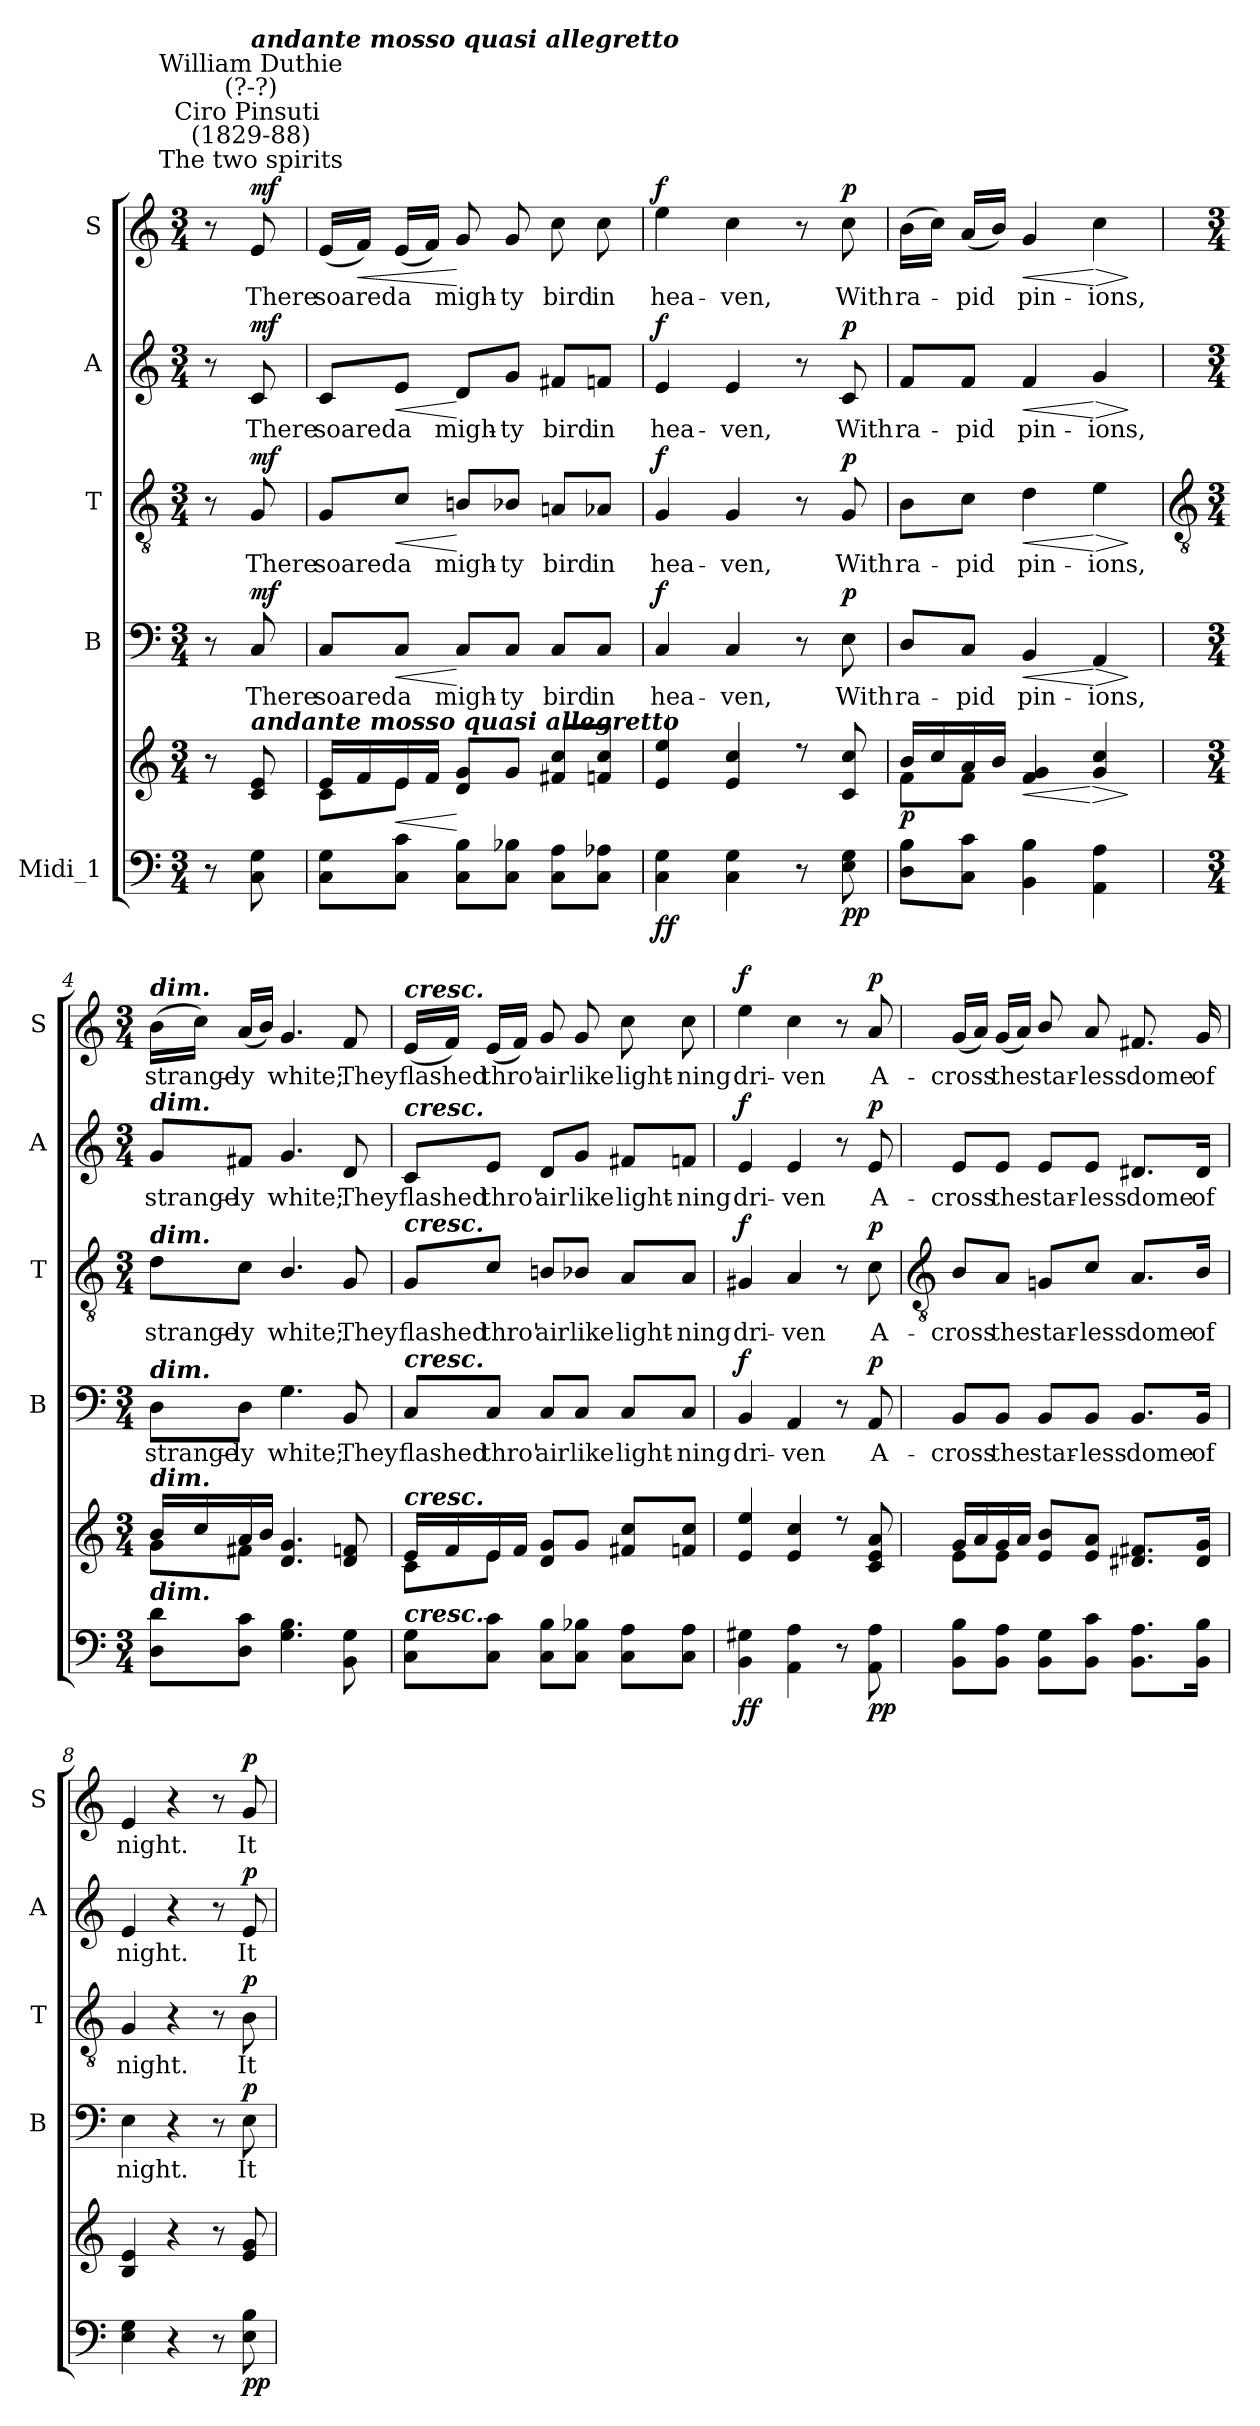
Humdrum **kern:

**kern	**kern	**dynam	**kern	**text	**dynam	**kern	**text	**dynam	**kern	**text	**dynam	**kern	**text	**dynam
*part5	*part5	*part5	*part4	*part4	*part4	*part3	*part3	*part3	*part2	*part2	*part2	*part1	*part1	*part1
*staff6	*staff5	*staff5/6	*staff4	*staff4	*staff4	*staff3	*staff3	*staff3	*staff2	*staff2	*staff2	*staff1	*staff1	*staff1
*I"Midi_1	*	*	*I"B	*	*	*I"T	*	*	*I"A	*	*	*I"S	*	*
*	*	*	*I'B	*	*	*I'T	*	*	*I'A	*	*	*I'S	*	*
*clefF4	*clefG2	*	*clefF4	*	*	*clefGv2	*	*	*clefG2	*	*	*clefG2	*	*
*k[]	*k[]	*	*k[]	*	*	*k[]	*	*	*k[]	*	*	*k[]	*	*
*C:	*C:	*	*C:	*	*	*C:	*	*	*C:	*	*	*C:	*	*
*M3/4	*M3/4	*	*M3/4	*	*	*M3/4	*	*	*M3/4	*	*	*M3/4	*	*
=	=	=	=	=	=	=	=	=	=	=	=	=	=	=
*	*^	*	*	*	*	*	*	*	*	*	*	*	*	*
8r	8r	4ryy	.	8r	.	.	8r	.	.	8r	.	.	8r	.	.
!	!	!	!	!	!	!	!	!	!	!	!	!	!LO:TX:a:cj:t=The two spirits	!	!
!	!	!	!	!	!	!	!	!	!	!	!	!	!LO:TX:a:cj:t=Ciro Pinsuti \n(1829-88)	!	!
!	!	!	!	!	!	!	!	!	!	!	!	!	!LO:TX:a:cj:t=William Duthie\n(?-?)	!	!
!	!	!	!	!	!	!	!	!	!	!	!	!	!LO:TX:a:Bi:t=andante mosso quasi allegretto	!	!
!	!LO:TX:a:Bi:t=andante mosso quasi allegretto	!	!	!	!	!	!	!	!	!	!	!	!	!	!
!	!	!	!LO:DY:b=2	!	!LO:LY:b	!	!	!LO:LY:b	!	!	!LO:LY:b	!	!	!LO:LY:b	!
!	!	!	!LO:DY:n=1:b	!	!	!LO:DY:b	!	!	!LO:DY:b	!	!	!LO:DY:b	!	!	!LO:DY:b
8C 8G	8c 8e	.	mf mf	8C	There	mf	8G	There	mf	8c	There	mf	8e	There	mf
=1	=1	=1	=1	=1	=1	=1	=1	=1	=1	=1	=1	=1	=1	=1	=1
!	!	!	!	!	!LO:LY:b	!	!	!LO:LY:b	!	!	!LO:LY:b	!	!	!LO:LY:b	!
8C 8GL	16eLL	8c\L	.	8C/L	soared	.	8G/L	soared	.	8c/L	soared	.	(<16eLL	soared	.
!	!	!	!	!	!	!	!	!	!	!	!	!	!	!	!LO:HP:b
.	16f	.	.	.	.	.	.	.	.	.	.	.	16fJJ)	.	<
!	!	!	!LO:HP:b	!	!LO:LY:b	!LO:HP:b	!	!LO:LY:b	!LO:HP:b	!	!LO:LY:b	!LO:HP:b	!	!LO:LY:b	!
8C 8cJ	16e	8e\J	<	8C/J	a	<	8c/J	a	<	8e/J	a	<	(<16eLL	a	.
.	16fJJ	.	.	.	.	.	.	.	.	.	.	.	16fJJ)	.	.
!	!	!	!	!	!LO:LY:b	!	!	!LO:LY:b	!	!	!LO:LY:b	!	!	!LO:LY:b	!
8C 8BL	8d 8gL	2ryy	[	8C/L	migh-	[	8Bn/L	migh-	[	8d/L	migh-	[	8g	migh-	[
!	!	!	!	!	!LO:LY:b	!	!	!LO:LY:b	!	!	!LO:LY:b	!	!	!LO:LY:b	!
8C 8B-XJ	8gJ	.	.	8C/J	-ty	.	8B-X/J	-ty	.	8g/J	-ty	.	8g	-ty	.
!	!	!	!	!	!LO:LY:b	!	!	!LO:LY:b	!	!	!LO:LY:b	!	!	!LO:LY:b	!
8C 8AL	8f#X 8ccL	.	.	8C/L	bird	.	8An/L	bird	.	8f#X/L	bird	.	8cc	bird	.
!	!	!	!	!	!LO:LY:b	!	!	!LO:LY:b	!	!	!LO:LY:b	!	!	!LO:LY:b	!
8C 8A-XJ	8fn 8ccJ	.	.	8C/J	in	.	8A-X/J	in	.	8fn/J	in	.	8cc	in	.
=2	=2	=2	=2	=2	=2	=2	=2	=2	=2	=2	=2	=2	=2	=2	=2
!	!	!	!LO:DY:b=2	!	!LO:LY:b	!	!	!LO:LY:b	!	!	!LO:LY:b	!	!	!LO:LY:b	!
!	!	!	!LO:DY:n=1:b	!	!	!LO:DY:b	!	!	!LO:DY:b	!	!	!LO:DY:b	!	!	!LO:DY:b
4C 4G	4e 4ee	2.ryy	f f	4C	hea-	f	4G	hea-	f	4e	hea-	f	4ee	hea-	f
!	!	!	!	!	!LO:LY:b	!	!	!LO:LY:b	!	!	!LO:LY:b	!	!	!LO:LY:b	!
4C 4G	4e 4cc	.	.	4C	-ven,	.	4G	-ven,	.	4e	-ven,	.	4cc	-ven,	.
8r	8r	.	.	8r	.	.	8r	.	.	8r	.	.	8r	.	.
!	!	!	!LO:DY:n=2:b=2	!	!LO:LY:b	!	!	!LO:LY:b	!	!	!LO:LY:b	!	!	!LO:LY:b	!
!	!	!	!LO:DY:n=3:b	!	!	!LO:DY:b	!	!	!LO:DY:b	!	!	!LO:DY:b	!	!	!LO:DY:b
8E 8G	8c 8cc	.	p p	8E	With	p	8G	With	p	8c	With	p	8cc	With	p
=3	=3	=3	=3	=3	=3	=3	=3	=3	=3	=3	=3	=3	=3	=3	=3
!	!	!	!LO:DY:b	!	!LO:LY:b	!	!	!LO:LY:b	!	!	!LO:LY:b	!	!	!LO:LY:b	!
8D 8BL	16b/LL	8f\L	p	8D/L	ra-	.	8B\L	ra-	.	8f/L	ra-	.	(>16bLL	ra-	.
.	16cc/	.	.	.	.	.	.	.	.	.	.	.	16ccJJ)	.	.
!	!	!	!	!	!LO:LY:b	!	!	!LO:LY:b	!	!	!LO:LY:b	!	!	!LO:LY:b	!
8C 8cJ	16a/	8f\J	.	8C/J	-pid	.	8c\J	-pid	.	8f/J	-pid	.	(<16aLL	pid	.
.	16b/JJ	.	.	.	.	.	.	.	.	.	.	.	16bJJ)	.	.
!	!	!	!LO:HP:b	!	!LO:LY:b	!LO:HP:b	!	!LO:LY:b	!LO:HP:b	!	!LO:LY:b	!LO:HP:b	!	!LO:LY:b	!LO:HP:b
4BB 4B	4f 4g	2ryy	<	4BB	pin-	<	4d	pin-	<	4f	pin-	<	4g	pin-	<
!	!	!	!LO:HP:n=1:b	!	!LO:LY:b	!LO:HP:n=1:b	!	!LO:LY:b	!LO:HP:n=1:b	!	!LO:LY:b	!LO:HP:n=1:b	!	!LO:LY:b	!LO:HP:n=1:b
4AA 4A	4g 4cc	.	[ >	4AA	-ions,	[ >	4e	-ions,	[ >	4g	-ions,	[ >	4cc	-ions,	[ >
*	*v	*v	*	*	*	*	*	*	*	*	*	*	*	*	*
.	.	]	.	.	]	.	.	]	.	.	]	.	.	]
!!LO:LB:g=z
=4	=4	=4	=4	=4	=4	=4	=4	=4	=4	=4	=4	=4	=4	=4
*	*	*	*	*	*	*clefGv2	*	*	*	*	*	*	*	*
*M3/4	*M3/4	*	*M3/4	*	*	*M3/4	*	*	*M3/4	*	*	*M3/4	*	*
*	*^	*	*	*	*	*	*	*	*	*	*	*	*	*
!	!	!	!	!	!	!	!	!	!	!	!	!	!LO:TX:a:Bi:t=dim.	!	!
!	!	!	!	!	!	!	!	!	!	!LO:TX:a:Bi:t=dim.	!	!	!	!	!
!	!	!	!	!	!	!	!LO:TX:a:Bi:t=dim.	!	!	!	!	!	!	!	!
!	!	!	!	!LO:TX:a:Bi:t=dim.	!	!	!	!	!	!	!	!	!	!	!
!	!LO:TX:a:Bi:t=dim.	!	!	!	!	!	!	!	!	!	!	!	!	!	!
!LO:TX:a:Bi:t=dim.	!	!	!	!	!	!	!	!	!	!	!	!	!	!	!
!	!	!	!	!	!LO:LY:b	!	!	!LO:LY:b	!	!	!LO:LY:b	!	!	!LO:LY:b	!
8D 8dL	16b/LL	8g\L	.	8D\L	strange-	.	8d\L	strange-	.	8g/L	strange-	.	(>16bLL	strange-	.
.	16cc/	.	.	.	.	.	.	.	.	.	.	.	16ccJJ)	.	.
!	!	!	!	!	!LO:LY:b	!	!	!LO:LY:b	!	!	!LO:LY:b	!	!	!LO:LY:b	!
8D 8cJ	16a/	8f#X\J	.	8D\J	-ly	.	8c\J	-ly	.	8f#X/J	-ly	.	(<16aLL	ly	.
.	16b/JJ	.	.	.	.	.	.	.	.	.	.	.	16bJJ)	.	.
!	!	!	!	!	!LO:LY:b	!	!	!LO:LY:b	!	!	!LO:LY:b	!	!	!LO:LY:b	!
4.G 4.B	4.d 4.g	2ryy	.	4.G	white;	.	4.B/	white;	.	4.g	white;	.	4.g	white;	.
!	!	!	!	!	!LO:LY:b	!	!	!LO:LY:b	!	!	!LO:LY:b	!	!	!LO:LY:b	!
8BB 8G	8d 8f	.	.	8BB	They	.	8G	They	.	8d	They	.	8f	They	.
=5	=5	=5	=5	=5	=5	=5	=5	=5	=5	=5	=5	=5	=5	=5	=5
!	!	!	!	!	!	!	!	!	!	!	!	!	!LO:TX:a:Bi:t=cresc.	!	!
!	!	!	!	!	!	!	!	!	!	!LO:TX:a:Bi:t=cresc.	!	!	!	!	!
!	!	!	!	!	!	!	!LO:TX:a:Bi:t=cresc.	!	!	!	!	!	!	!	!
!	!	!	!	!LO:TX:a:Bi:t=cresc.	!	!	!	!	!	!	!	!	!	!	!
!	!LO:TX:a:Bi:t=cresc.	!	!	!	!	!	!	!	!	!	!	!	!	!	!
!LO:TX:a:Bi:t=cresc.	!	!	!	!	!	!	!	!	!	!	!	!	!	!	!
!	!	!	!	!	!LO:LY:b	!	!	!LO:LY:b	!	!	!LO:LY:b	!	!	!LO:LY:b	!
8C 8GL	16eLL	8c\L	.	8C/L	flashed	.	8G/L	flashed	.	8c/L	flashed	.	(<16eLL	flashed	.
.	16f	.	.	.	.	.	.	.	.	.	.	.	16fJJ)	.	.
!	!	!	!	!	!LO:LY:b	!	!	!LO:LY:b	!	!	!LO:LY:b	!	!	!LO:LY:b	!
8C 8cJ	16e	8e\J	.	8C/J	thro'	.	8c/J	thro'	.	8e/J	thro'	.	(<16eLL	thro'	.
.	16fJJ	.	.	.	.	.	.	.	.	.	.	.	16fJJ)	.	.
!	!	!	!	!	!LO:LY:b	!	!	!LO:LY:b	!	!	!LO:LY:b	!	!	!LO:LY:b	!
8C 8BL	8d 8gL	2ryy	.	8C/L	air	.	8Bn/L	air	.	8d/L	air	.	8g	air	.
!	!	!	!	!	!LO:LY:b	!	!	!LO:LY:b	!	!	!LO:LY:b	!	!	!LO:LY:b	!
8C 8B-XJ	8gJ	.	.	8C/J	like	.	8B-X/J	like	.	8g/J	like	.	8g	like	.
!	!	!	!	!	!LO:LY:b	!	!	!LO:LY:b	!	!	!LO:LY:b	!	!	!LO:LY:b	!
8C 8AL	8f#X 8ccL	.	.	8C/L	light-	.	8A/L	light-	.	8f#X/L	light-	.	8cc	light-	.
!	!	!	!	!	!LO:LY:b	!	!	!LO:LY:b	!	!	!LO:LY:b	!	!	!LO:LY:b	!
8C 8AJ	8fn 8ccJ	.	.	8C/J	-ning	.	8A/J	-ning	.	8fn/J	-ning	.	8cc	-ning	.
=6	=6	=6	=6	=6	=6	=6	=6	=6	=6	=6	=6	=6	=6	=6	=6
!	!	!LO:N:vis=1	!LO:DY:b=2	!	!LO:LY:b	!	!	!LO:LY:b	!	!	!LO:LY:b	!	!	!LO:LY:b	!
!	!	!	!LO:DY:n=1:b	!	!	!LO:DY:b	!	!	!LO:DY:b	!	!	!LO:DY:b	!	!	!LO:DY:b
4BB 4G#X	4e 4ee	2.ryy	f f	4BB	dri-	f	4G#X	dri-	f	4e	dri-	f	4ee	dri-	f
!	!	!	!	!	!LO:LY:b	!	!	!LO:LY:b	!	!	!LO:LY:b	!	!	!LO:LY:b	!
4AA 4A	4e 4cc	.	.	4AA	-ven	.	4A	-ven	.	4e	-ven	.	4cc	-ven	.
8r	8r	.	.	8r	.	.	8r	.	.	8r	.	.	8r	.	.
!	!	!	!LO:DY:n=2:b=2	!	!LO:LY:b	!	!	!LO:LY:b	!	!	!LO:LY:b	!	!	!LO:LY:b	!
!	!	!	!LO:DY:n=3:b	!	!	!LO:DY:b	!	!	!LO:DY:b	!	!	!LO:DY:b	!	!	!LO:DY:b
8AA 8A	8c 8e 8a	.	p p	8AA	A-	p	8c	A-	p	8e	A-	p	8a	A-	p
!!LO:LB:g=z
=7	=7	=7	=7	=7	=7	=7	=7	=7	=7	=7	=7	=7	=7	=7	=7
*	*	*	*	*	*	*	*clefGv2	*	*	*	*	*	*	*	*
!	!	!	!	!	!LO:LY:b	!	!	!LO:LY:b	!	!	!LO:LY:b	!	!	!LO:LY:b	!
8BB 8BL	16gLL	8e\L	.	8BB/L	-cross	.	8B/L	-cross	.	8e/L	-cross	.	(<16gLL	-cross	.
.	16a	.	.	.	.	.	.	.	.	.	.	.	16aJJ)	.	.
!	!	!	!	!	!LO:LY:b	!	!	!LO:LY:b	!	!	!LO:LY:b	!	!	!LO:LY:b	!
8BB 8AJ	16g	8e\J	.	8BB/J	the	.	8A/J	the	.	8e/J	the	.	(<16gLL	the	.
.	16aJJ	.	.	.	.	.	.	.	.	.	.	.	16aJJ)	.	.
!	!	!	!	!	!LO:LY:b	!	!	!LO:LY:b	!	!	!LO:LY:b	!	!	!LO:LY:b	!
8BB 8GL	8e 8bL	2ryy	.	8BB/L	star-	.	8Gn/L	star-	.	8e/L	star-	.	8b/	star-	.
!	!	!	!	!	!LO:LY:b	!	!	!LO:LY:b	!	!	!LO:LY:b	!	!	!LO:LY:b	!
8BB 8cJ	8e 8aJ	.	.	8BB/J	-less	.	8c/J	-less	.	8e/J	-less	.	8a	-less	.
!	!	!	!	!	!LO:LY:b	!	!	!LO:LY:b	!	!	!LO:LY:b	!	!	!LO:LY:b	!
8.BB 8.AL	8.d#X 8.f#XL	.	.	8.BB/L	dome	.	8.A/L	dome	.	8.d#X/L	dome	.	8.f#X	dome	.
!	!	!	!	!	!LO:LY:b	!	!	!LO:LY:b	!	!	!LO:LY:b	!	!	!LO:LY:b	!
16BB 16BJ	16d# 16gJ	.	.	16BB/Jk	of	.	16B/Jk	of	.	16d#/Jk	of	.	16g	of	.
*	*v	*v	*	*	*	*	*	*	*	*	*	*	*	*	*
=8	=8	=8	=8	=8	=8	=8	=8	=8	=8	=8	=8	=8	=8	=8
!	!	!	!	!LO:LY:b	!	!	!LO:LY:b	!	!	!LO:LY:b	!	!	!LO:LY:b	!
4E 4G	4B 4e	.	4E	night.	.	4G	night.	.	4e	night.	.	4e	night.	.
4r	4r	.	4r	.	.	4r	.	.	4r	.	.	4r	.	.
8r	8r	.	8r	.	.	8r	.	.	8r	.	.	8r	.	.
!	!	!LO:DY:b=2	!	!LO:LY:b	!	!	!LO:LY:b	!	!	!LO:LY:b	!	!	!LO:LY:b	!
!	!	!LO:DY:n=1:b	!	!	!LO:DY:b	!	!	!LO:DY:b	!	!	!LO:DY:b	!	!	!LO:DY:b
8E 8B	8e 8g	p p	8E	It	p	8B	It	p	8e	It	p	8g	It	p
=	=	=	=	=	=	=	=	=	=	=	=	=	=	=
*-	*-	*-	*-	*-	*-	*-	*-	*-	*-	*-	*-	*-	*-	*-
